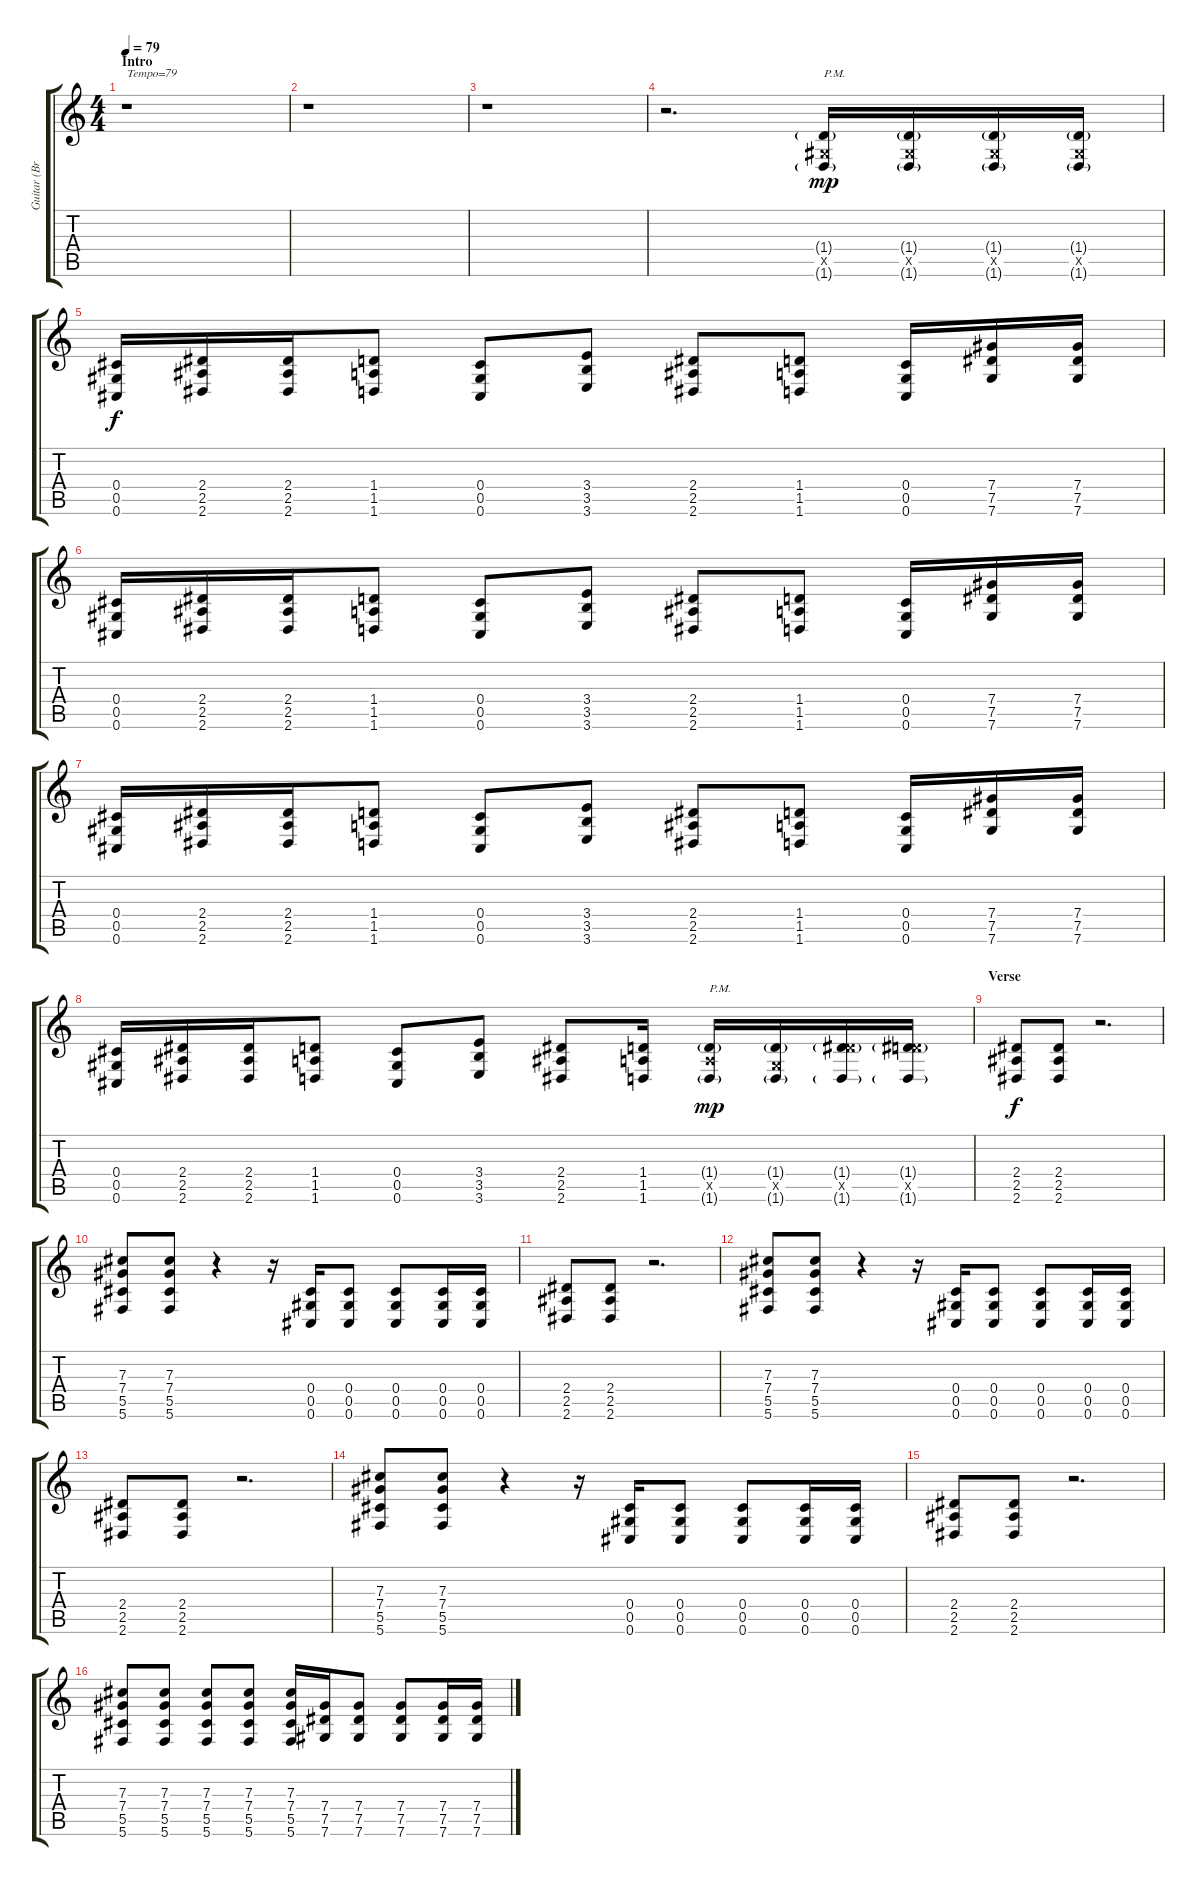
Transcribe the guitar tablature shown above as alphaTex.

\track ("Guitar (Brad Delson)" "Guitar (Br") {instrument distortionguitar}
\staff {score tabs}
\tuning (Eb4 Bb3 Gb3 Db3 Ab2 Db2) {hide}
\ts (4 4)
\section ("" "Intro")
\tempo 79
\clef g2
\ks c
r.1{txt "Tempo=79" dy mp instrument distortionguitar} |
r.1 |
r.1 |
r.2{d} (1.4{g} 0.5{x} 1.6{g}).16{txt "P.M."} (1.4{g} 0.5{x} 1.6{g}).16 (1.4{g} 0.5{x} 1.6{g}).16 (1.4{g} 0.5{x} 1.6{g}).16 |
(0.4 0.5 0.6).16{dy f} (2.4 2.5 2.6).16 (2.4 2.5 2.6).16 (1.4 1.5 1.6).8 (0.4 0.5 0.6).8 (3.4 3.5 3.6).8 (2.4 2.5 2.6).8 (1.4 1.5 1.6).8 (0.4 0.5 0.6).16 (7.4 7.5 7.6).16 (7.4 7.5 7.6).16 |
(0.4 0.5 0.6).16 (2.4 2.5 2.6).16 (2.4 2.5 2.6).16 (1.4 1.5 1.6).8 (0.4 0.5 0.6).8 (3.4 3.5 3.6).8 (2.4 2.5 2.6).8 (1.4 1.5 1.6).8 (0.4 0.5 0.6).16 (7.4 7.5 7.6).16 (7.4 7.5 7.6).16 |
(0.4 0.5 0.6).16 (2.4 2.5 2.6).16 (2.4 2.5 2.6).16 (1.4 1.5 1.6).8 (0.4 0.5 0.6).8 (3.4 3.5 3.6).8 (2.4 2.5 2.6).8 (1.4 1.5 1.6).8 (0.4 0.5 0.6).16 (7.4 7.5 7.6).16 (7.4 7.5 7.6).16 |
(0.4 0.5 0.6).16 (2.4 2.5 2.6).16 (2.4 2.5 2.6).16 (1.4 1.5 1.6).8 (0.4 0.5 0.6).8 (3.4 3.5 3.6).8 (2.4 2.5 2.6).8 (1.4 1.5 1.6).16 (1.4{g} 1.5{x} 1.6{g}).16{txt "P.M." dy mp} (1.4{g} 0.5{x} 1.6{g}).16 (1.4{g} 7.5{x} 1.6{g}).16 (1.4{g} 7.5{x} 1.6{g}).16 |
\section ("" "Verse")
(2.4 2.5 2.6).8{dy f} (2.4 2.5 2.6).8 r.2{d} |
(7.3 7.4 5.5 5.6).8 (7.3 7.4 5.5 5.6).8 r.4 r.16 (0.4 0.5 0.6).16 (0.4 0.5 0.6).8 (0.4 0.5 0.6).8 (0.4 0.5 0.6).16 (0.4 0.5 0.6).16 |
(2.4 2.5 2.6).8 (2.4 2.5 2.6).8 r.2{d} |
(7.3 7.4 5.5 5.6).8 (7.3 7.4 5.5 5.6).8 r.4 r.16 (0.4 0.5 0.6).16 (0.4 0.5 0.6).8 (0.4 0.5 0.6).8 (0.4 0.5 0.6).16 (0.4 0.5 0.6).16 |
(2.4 2.5 2.6).8 (2.4 2.5 2.6).8 r.2{d} |
(7.3 7.4 5.5 5.6).8 (7.3 7.4 5.5 5.6).8 r.4 r.16 (0.4 0.5 0.6).16 (0.4 0.5 0.6).8 (0.4 0.5 0.6).8 (0.4 0.5 0.6).16 (0.4 0.5 0.6).16 |
(2.4 2.5 2.6).8 (2.4 2.5 2.6).8 r.2{d} |
(7.3 7.4 5.5 5.6).8 (7.3 7.4 5.5 5.6).8 (7.3 7.4 5.5 5.6).8 (7.3 7.4 5.5 5.6).8 (7.3 7.4 5.5 5.6).16 (7.4 7.5 7.6).16 (7.4 7.5 7.6).8 (7.4 7.5 7.6).8 (7.4 7.5 7.6).16 (7.4 7.5 7.6).16
